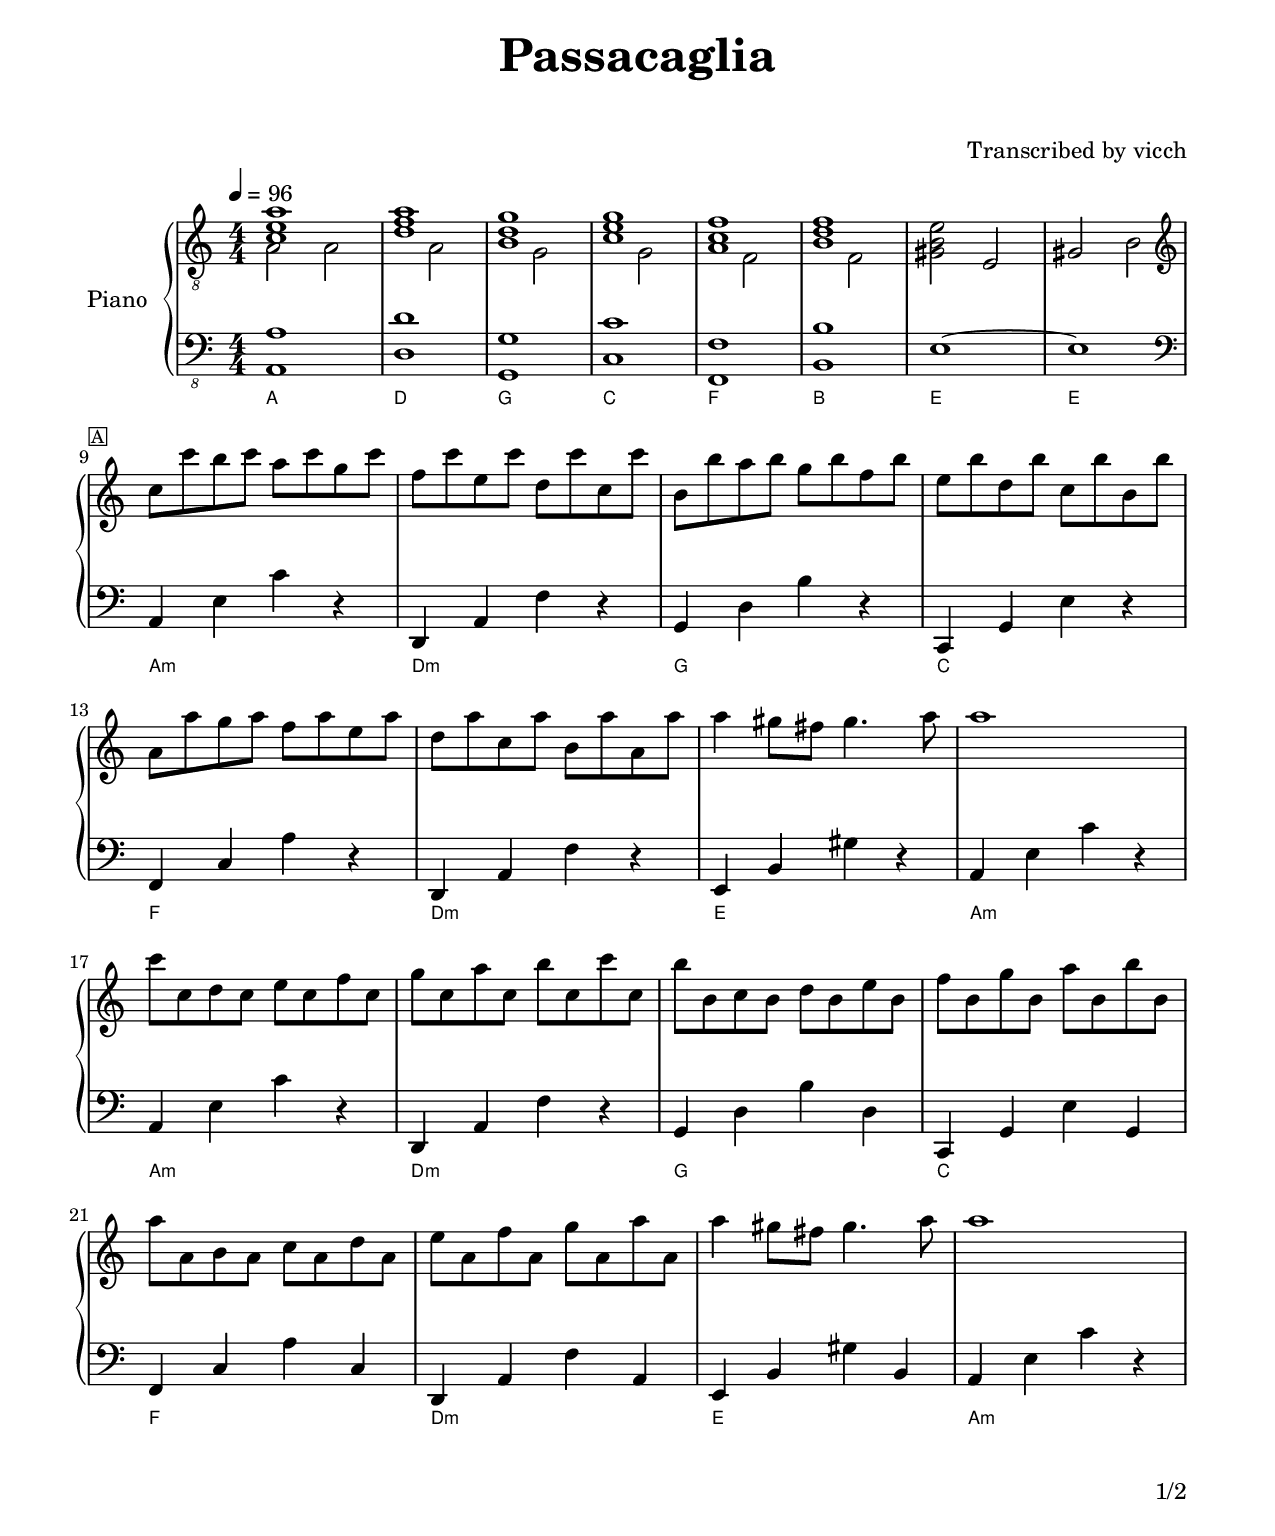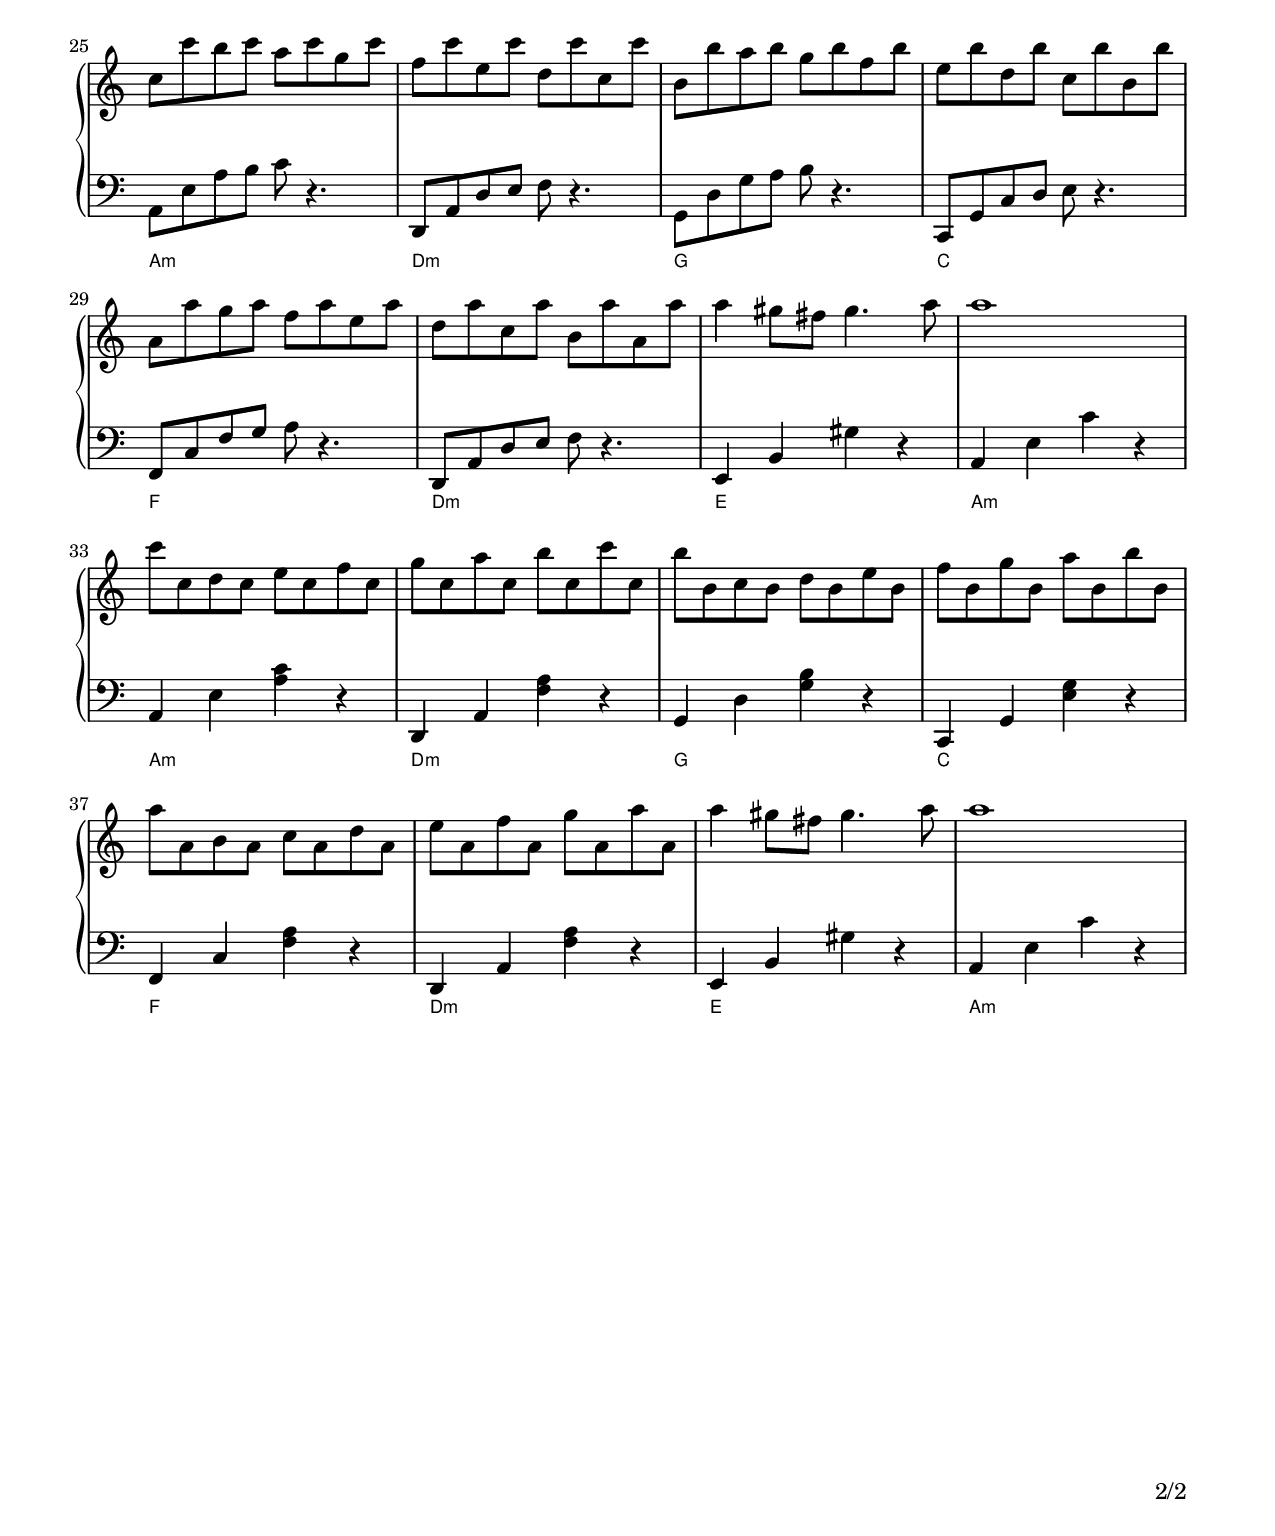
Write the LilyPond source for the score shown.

\version "2.24.3"

#(define title      "Passacaglia")
#(define title-font "")
#(define sequence   "YouTube M3uD6vPIKEA")
#(define total-page 2)

\include "../base.ly"

\markup \vspace #1.5

CI  = { c,4 g,4 e4  r4 }
DmI = { d,4 a,4 f4  r4 }
EI  = { e,4 b,4 gs4 r4 }
FI  = { f,4 c4  a4  r4 }
GI  = { g,4 d4  b4  r4 }
AmI = { a,4 e4  c'4 r4 }

CII  = { c,4 g,4 e4  g,4 }
DmII = { d,4 a,4 f4  a,4 }
EII  = { e,4 b,4 gs4 b,4 }
FII  = { f,4 c4  a4  c4  } 
GII  = { g,4 d4  b4  d4  }

CIII  = { c,8 g,8 c8 d8 e8  r4. }
DmIII = { d,8 a,8 d8 e8 f8  r4. }
FIII  = { f,8 c8  f8 g8 a8  r4. }
GIII  = { g,8 d8  g8 a8 b8  r4. }
AmIII = { a,8 e8  a8 b8 c'8 r4. }

CIV  = { c,4 g,4 <e g>4  r4 }
DmIV = { d,4 a,4 <f a>4  r4 }
FIV  = { f,4 c4  <f a>4  r4 }
GIV  = { g,4 d4  <g b>4  r4 }
AmIV = { a,4 e4  <a c'>4 r4 }

\score {
  \new PianoStaff \with {
    instrumentName = "Piano"
  } <<
    \new Staff {
      \tempo 4 = 96
      \clef treble
      \key c \major
      \time 4/4
      
      \clef "treble_8"
      << { <c' e' a'>1 } \\ { a2 a2 } >> | << { <d' f' a'>1 } \\ { s2 a2 } >> | << { <b d' g'>1 } \\ { s2 g2 } >> | << { <c' e' g'>1 } \\ { s2 g2 } >> | << { <a c' f'>1 } \\ { s2 f2 } >> | << { <b d' f'>1 } \\ { s2 f2 } >> | <gs b e'>2 e2 | gs2 b2 | \break
      
      \A \clef treble
      c''8 c'''8 b''8 c'''8 a''8 c'''8 g''8 c'''8 | f''8 c'''8 e''8 c'''8 d''8 c'''8 c''8 c'''8 | b'8 b''8 a''8  b''8  g''8 b''8 f''8 b''8 | e''8 b''8 d''8 b''8 c''8 b''8 b'8 b''8 | \break
      a'8  a''8  g''8 a''8  f''8 a''8  e''8 a''8  | d''8 a''8  c''8 a''8  b'8  a''8  a'8  a''8  | a''4     gs''8 fs''8 gs''4.         a''8 | a''1                                   | \break
      
      c'''8 c''8 d''8 c''8 e''8 c''8 f''8 c''8 | g''8 c''8 a''8 c''8 b''8 c''8 c'''8 c''8 | b''8 b'8 c''8  b'8   d''8 b'8 e''8 b'8  | f''8 b'8 g''8 b'8 a''8 b'8 b''8 b'8 | \break
      a''8  a'8  b'8  a'8  c''8 a'8  d''8 a'8  | e''8 a'8  f''8 a'8  g''8 a'8  a''8  a'8  | a''4     gs''8 fs''8 gs''4.        a''8 | a''1                                | \break
      
      c''8 c'''8 b''8 c'''8 a''8 c'''8 g''8 c'''8 | f''8 c'''8 e''8 c'''8 d''8 c'''8 c''8 c'''8 | b'8 b''8 a''8  b''8  g''8 b''8 f''8 b''8 | e''8 b''8 d''8 b''8 c''8 b''8 b'8 b''8 | \break
      a'8  a''8  g''8 a''8  f''8 a''8  e''8 a''8  | d''8 a''8  c''8 a''8  b'8  a''8  a'8  a''8  | a''4     gs''8 fs''8 gs''4.         a''8 | a''1                                   | \break
      
      c'''8 c''8 d''8 c''8 e''8 c''8 f''8 c''8 | g''8 c''8 a''8 c''8 b''8 c''8 c'''8 c''8 | b''8 b'8 c''8  b'8   d''8 b'8 e''8 b'8  | f''8 b'8 g''8 b'8 a''8 b'8 b''8 b'8 | \break
      a''8  a'8  b'8  a'8  c''8 a'8  d''8 a'8  | e''8 a'8  f''8 a'8  g''8 a'8  a''8  a'8  | a''4     gs''8 fs''8 gs''4.        a''8 | a''1                                | \break
    }
    \new Staff {
      \clef bass
      \key c \major
      \time 4/4
      
      \clef "bass_8"
      <a,, a,>1 | <d, d>1 | <g,, g,>1 | <c, c>1 | <f,, f,>1 | <b,, b,>1 | e,1~ | e,1 |
      
      \clef bass
      \AmI | \DmI | \GI | \CI  |
      \FI  | \DmI | \EI | \AmI |
      
      \AmI | \DmI  | \GII | \CII |
      \FII | \DmII | \EII | \AmI |
      
      \AmIII | \DmIII | \GIII | \CIII |
      \FIII  | \DmIII | \EI   | \AmI  |
      
      \AmIV | \DmIV | \GIV | \CIV |
      \FIV  | \DmIV | \EI  | \AmI |
    }
    \chords {
      
      a1 | d1 | g1 | c1 | f1 | b1 | e1 | e1 |
      
      a1:m | d1:m | g1 | c1   |
      f1   | d1:m | e1 | a1:m |
      
      a1:m | d1:m | g1 | c1   |
      f1   | d1:m | e1 | a1:m |
      
      a1:m | d1:m | g1 | c1   |
      f1   | d1:m | e1 | a1:m |
      
      a1:m | d1:m | g1 | c1   |
      f1   | d1:m | e1 | a1:m |
    }
  >>
  \layout {}
  \midi {}
}
